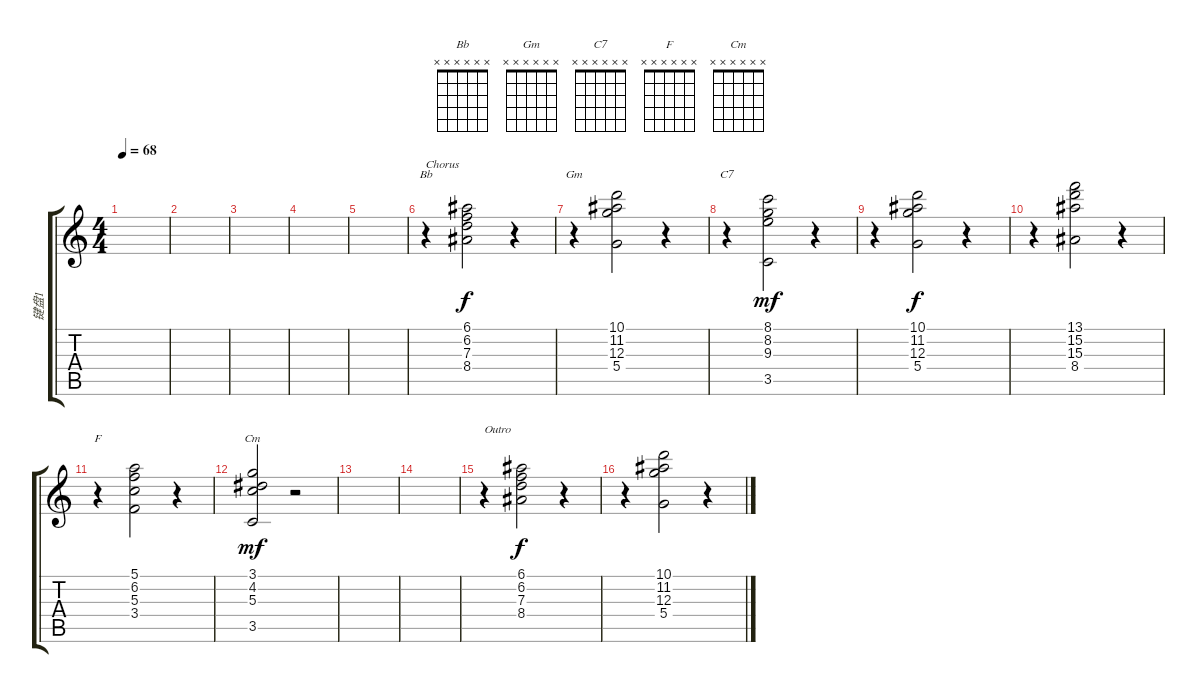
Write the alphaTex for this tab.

\track ("键盘1" "键盘1") {instrument fx5brightness}
\staff {score tabs}
\tuning (E5 B4 G4 D4 A3 E3) {hide}
\chord ("Bb" x x x x x x) {firstfret 0}
\chord ("Gm" x x x x x x) {firstfret 0}
\chord ("C7" x x x x x x) {firstfret 0}
\chord ("F" x x x x x x) {firstfret 0}
\chord ("Cm" x x x x x x) {firstfret 0}
\ts (4 4)
\tempo 68
\clef g2
\ks c
|
|
|
|
|
r.4{ch "Bb" txt "Chorus"} (6.1 6.2 7.3 8.4).2{dy f} r.4 |
r.4{ch "Gm"} (10.1 11.2 12.3 5.4).2 r.4 |
r.4{ch "C7"} (8.1 8.2 9.3 3.5).2{dy mf} r.4 |
r.4 (10.1 11.2 12.3 5.4).2{dy f} r.4 |
r.4 (13.1 15.2 15.3 8.4).2 r.4 |
r.4{ch "F"} (5.1 6.2 5.3 3.4).2 r.4 |
(3.1 4.2 5.3 3.5).2{ch "Cm" dy mf} r.2 |
|
|
r.4{txt "Outro"} (6.1 6.2 7.3 8.4).2{dy f} r.4 |
r.4 (10.1 11.2 12.3 5.4).2 r.4
